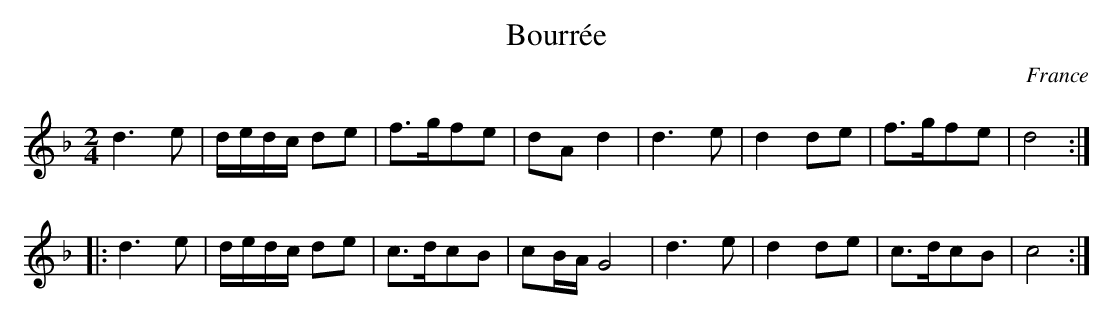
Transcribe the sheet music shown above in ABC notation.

X:1
T:Bourrée
M:2/4
L:1/8
O:France
K:Dm
d3e| d/e/d/c/ de| f>gfe| dA d2| d3e| d2de| f>gfe| d4:|
|:d3e| d/e/d/c/ de| c>dcB| cB/A/ G4| d3e| d2de| c>dcB| c4:|
